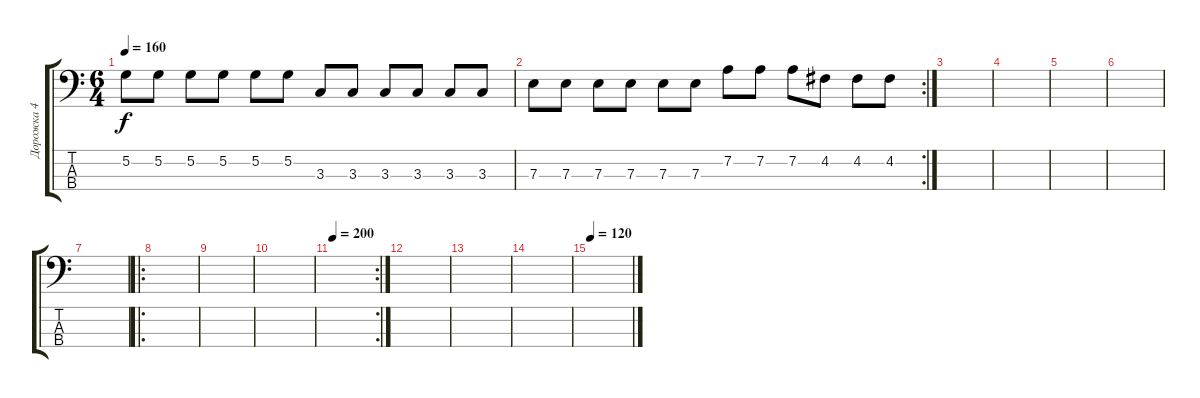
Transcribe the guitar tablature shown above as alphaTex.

\track ("Дорожка 4" "Дорожка 4") {instrument electricbassfinger}
\staff {score tabs}
\tuning (G2 D2 A1 E1) {hide}
\ts (6 4)
\tempo 160
\clef f4
\ks c
5.2.8{dy f} 5.2.8 5.2.8 5.2.8 5.2.8 5.2.8 3.3.8 3.3.8 3.3.8 3.3.8 3.3.8 3.3.8 |
\rc 2
7.3.8 7.3.8 7.3.8 7.3.8 7.3.8 7.3.8 7.2.8 7.2.8 7.2.8 4.2.8 4.2.8 4.2.8 |
|
|
|
|
|
\ro
|
|
|
\rc 2
\tempo 200
|
|
|
|
\tempo 120
